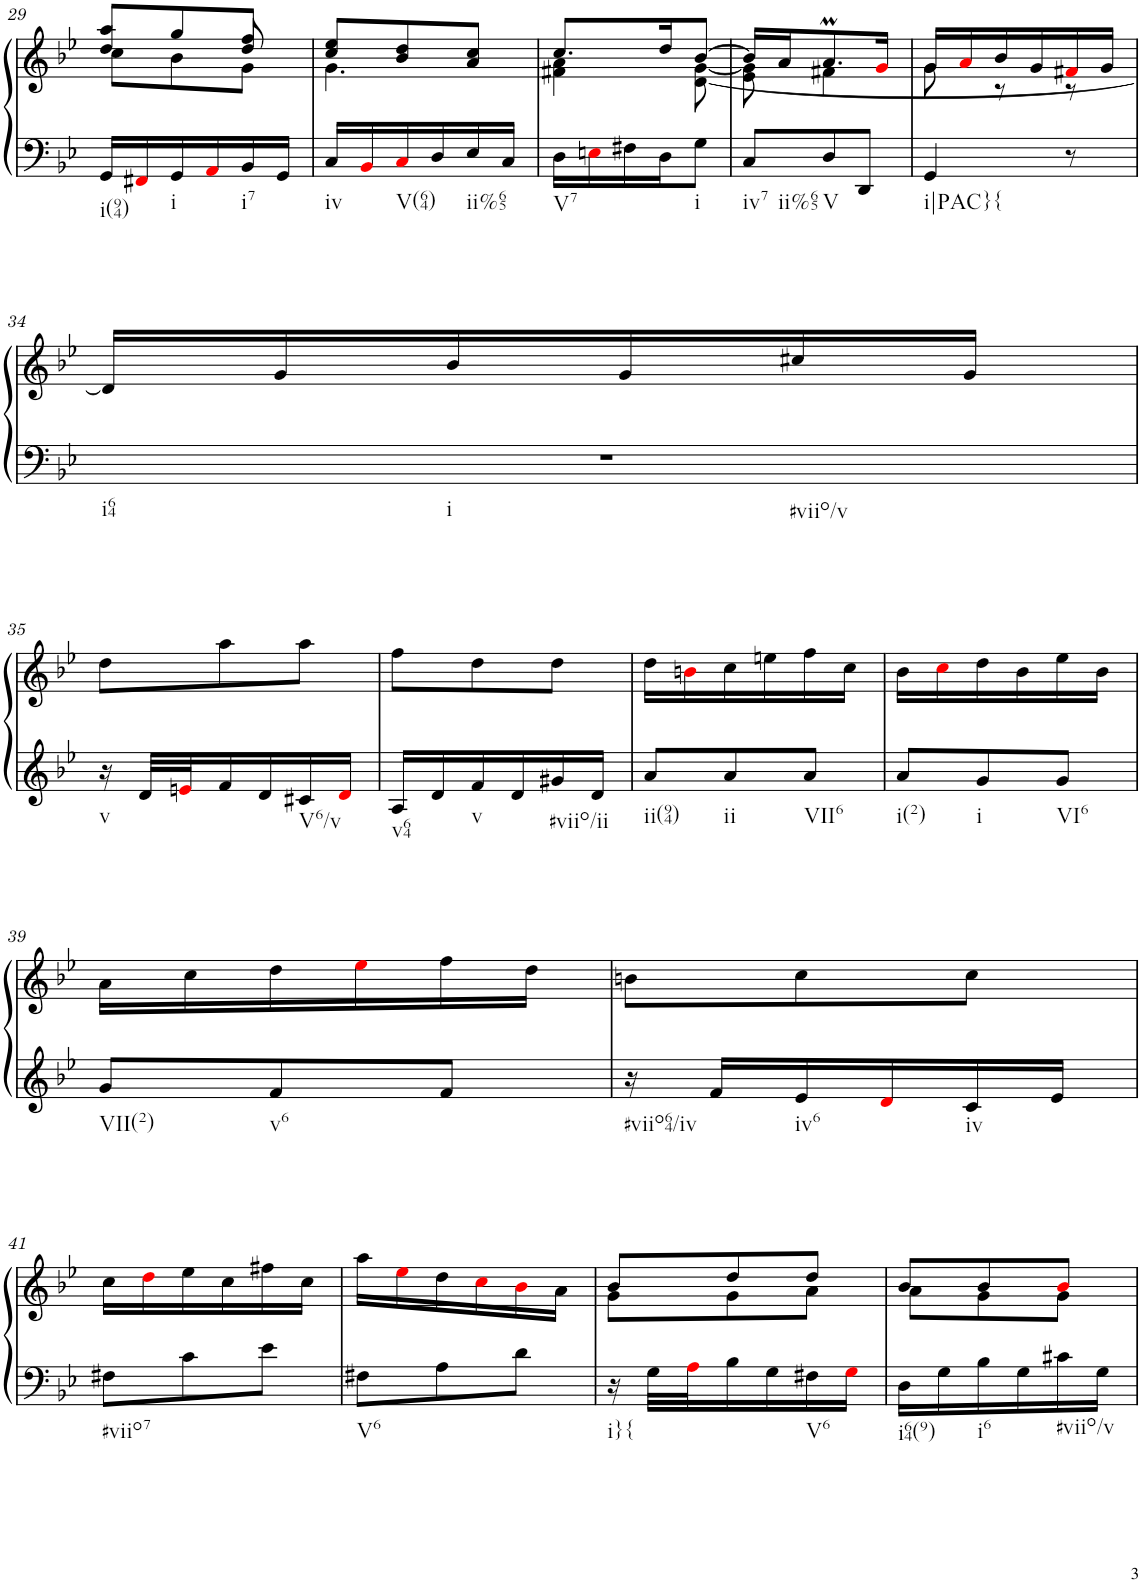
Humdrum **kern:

**kern	**kern
*part1	*part1
*staff2	*staff1
*I"unbenannt1	*
!!LO:PB:g=z
*clefF4	*clefG2
*k[b-e-]	*k[b-e-]
*M3/8	*M3/8
=29	=29
*	*^
*	*	*^
!LO:TX:b:t=i(94)	!	!	!
16GG/LL	8aa/L	8cc\L	4dd/
16FF#Xi/	.	.	.
!LO:TX:b:t=i	!	!	!
16GG/	8gg/	8b-\	.
16AAi/	.	.	.
!LO:TX:b:t=i7	!	!	!
16BB-/	8ff/J	8g\J	8dd/
16GG/JJ	.	.	.
*	*	*v	*v
=30	=30	=30
!LO:TX:b:t=iv	!	!
16C/LL	8cc/ 8ee-/L	4.g\
16BB-i/	.	.
!LO:TX:b:t=V(64)	!	!
16Ci/	8b-/ 8dd/	.
16D/	.	.
!LO:TX:b:t=ii%65	!	!
16E-/	8a/ 8cc/J	.
16C/JJ	.	.
=31	=31	=31
!LO:TX:b:t=V7	!	!
16D\LL	8.cc/L	4f#X\ 4a\
16Eni\	.	.
16F#X\	.	.
16D\J	16dd/K	.
!LO:TX:b:t=i	!	!
8G\J	[8b-/J	[8d\ [8g\
=32	=32	=32
!LO:TX:b:t=iv7	!	!
!LO:TX:b:t=ii%65	!	!
8C/L	16b-/LL]	8e-\ 8g\]
.	16a/J	.
!LO:TX:b:t=V	!	!
8D/	8.am/	4f#X\
8DD/J	.	.
.	16gi/Jk	.
=33	=33	=33
!LO:TX:b:t=i|PAC}{	!	!
4GG/	16g/LL	8g\
.	16ai/	.
.	16b-/	8r
.	16g/	.
8r	16f#Xi/	8r
.	16g/JJ	.
*	*v	*v
!!LO:LB:g=z
=34	=34
!LO:TX:b:t=i64	!
!LO:TX:b:t=i	!
!LO:TX:b:t=#viio/v	!
4.r	16d/LL]
.	16g/
.	16b-/
.	16g/
.	16cc#X/
.	16g/JJ
!!LO:LB:g=z
=35	=35
!LO:TX:b:t=v	!
16r	8dd\L
32d/LLL	.
32eni/J	.
16f/	8aa\
16d/	.
!LO:TX:b:t=V6/v	!
16c#X/	8aa\J
16di/JJ	.
=36	=36
!LO:TX:b:t=v64	!
16A/LL	8ff\L
16d/	.
!LO:TX:b:t=v	!
16f/	8dd\
16d/	.
!LO:TX:b:t=#viio/ii	!
16g#X/	8dd\J
16d/JJ	.
=37	=37
!LO:TX:b:t=ii(94)	!
8a/L	16dd\LL
.	16bni\
!LO:TX:b:t=ii	!
8a/	16cc\
.	16een\
!LO:TX:b:t=VII6	!
8a/J	16ff\
.	16cc\JJ
=38	=38
!LO:TX:b:t=i(2)	!
8a/L	16b-\LL
.	16cci\
!LO:TX:b:t=i	!
8g/	16dd\
.	16b-\
!LO:TX:b:t=VI6	!
8g/J	16ee-\
.	16b-\JJ
!!LO:LB:g=z
=39	=39
!LO:TX:b:t=VII(2)	!
8g/L	16a\LL
.	16cc\
!LO:TX:b:t=v6	!
8f/	16dd\
.	16ee-i\
8f/J	16ff\
.	16dd\JJ
=40	=40
!LO:TX:b:t=#viio64/iv	!
16r	8bn\L
16f/LL	.
!LO:TX:b:t=iv6	!
16e-/	8cc\
16di/	.
!LO:TX:b:t=iv	!
16c/	8cc\J
16e-/JJ	.
!!LO:LB:g=z
=41	=41
!LO:TX:b:t=#viio7	!
8F#X\L	16cc\LL
.	16ddi\
8c\	16ee-\
.	16cc\
8e-\J	16ff#X\
.	16cc\JJ
=42	=42
!LO:TX:b:t=V6	!
8F#X\L	16aa\LL
.	16ee-i\
8A\	16dd\
.	16cci\
8d\J	16b-i\
.	16a\JJ
=43	=43
*	*^
!LO:TX:b:t=i}{	!	!
16r	8b-/L	8g\L
32G\LLL	.	.
32Ai\J	.	.
16B-\	8dd/	8g\
16G\	.	.
!LO:TX:b:t=V6	!	!
16F#X\	8dd/J	8a\J
16Gi\JJ	.	.
=44	=44	=44
!LO:TX:b:t=i64(9)	!	!
16D\LL	8b-/L	8a\L
16G\	.	.
!LO:TX:b:t=i6	!	!
16B-\	8b-/	8g\
16G\	.	.
!LO:TX:b:t=#viio/v	!	!
16c#X\	8b-i/J	8g\J
16G\JJ	.	.
*	*v	*v
=	=
*-	*-
